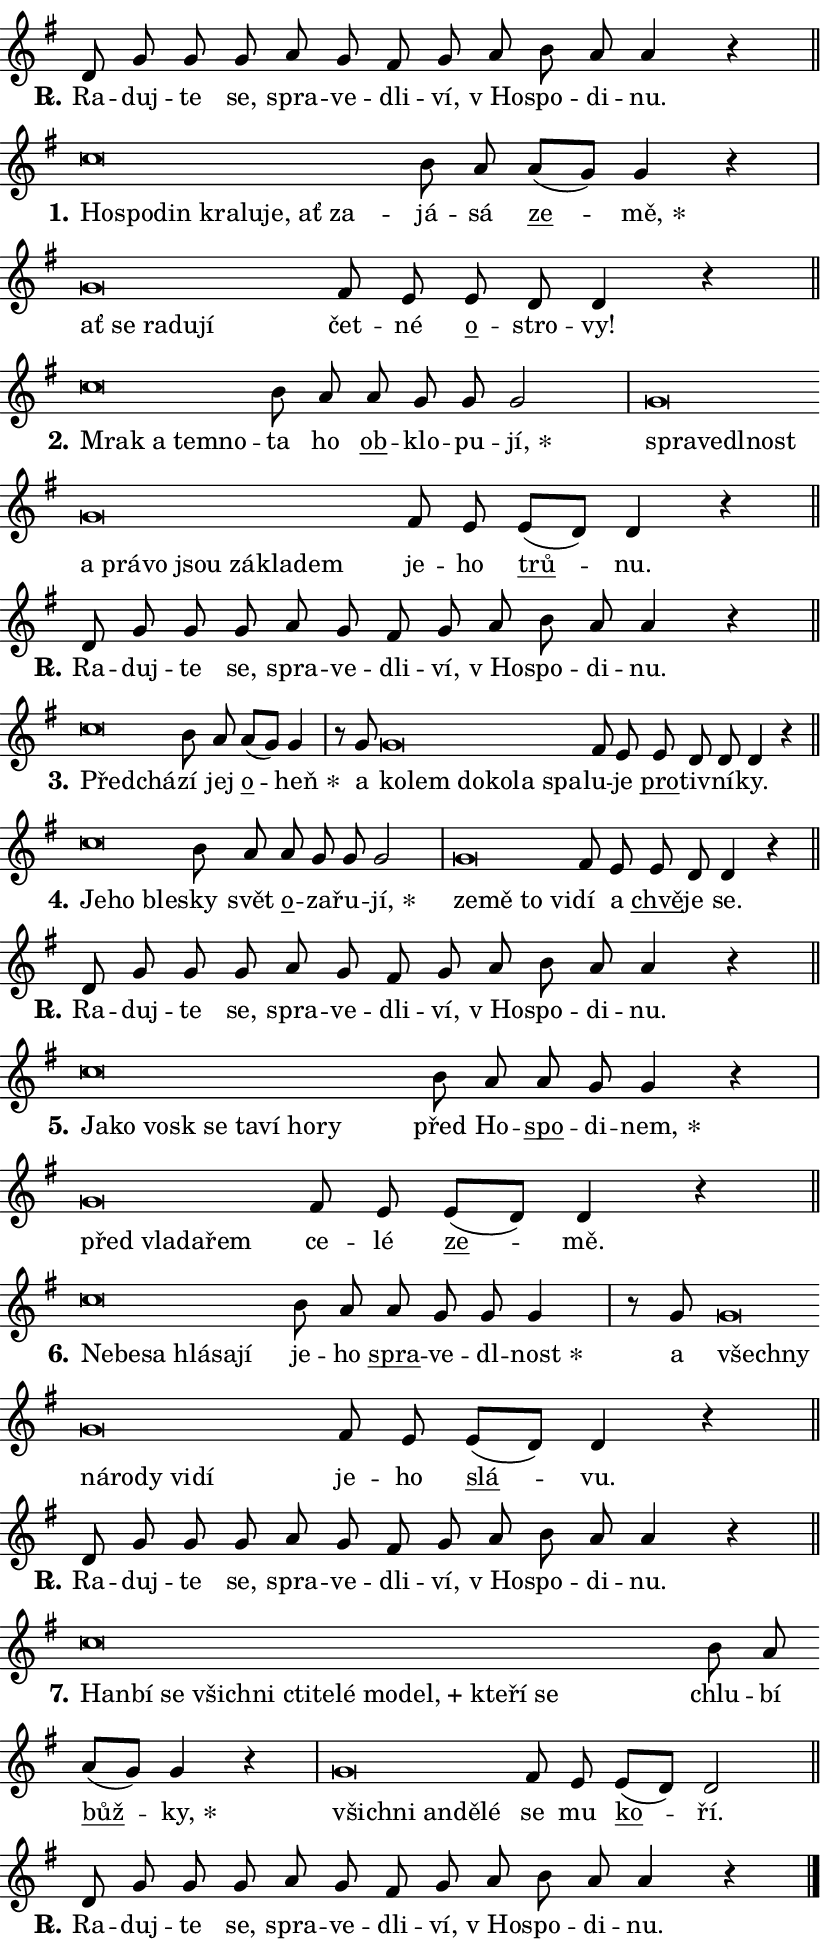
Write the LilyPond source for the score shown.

\version "2.24.0"
\header { tagline = "" }
\paper {
  indent = 0\cm
  top-margin = 0\cm
  right-margin = 0.13\cm % to fit lyric hyphens
  bottom-margin = 0\cm
  left-margin = 0\cm
  paper-width = 14\cm
  page-breaking = #ly:one-page-breaking
  system-system-spacing.basic-distance = #11
  score-system-spacing.basic-distance = #11
  ragged-last = ##f
}


%% Author: Thomas Morley
%% https://lists.gnu.org/archive/html/lilypond-user/2020-05/msg00002.html
#(define (line-position grob)
"Returns position of @var[grob} in current system:
   @code{'start}, if at first time-step
   @code{'end}, if at last time-step
   @code{'middle} otherwise
"
  (let* ((col (ly:item-get-column grob))
         (ln (ly:grob-object col 'left-neighbor))
         (rn (ly:grob-object col 'right-neighbor))
         (col-to-check-left (if (ly:grob? ln) ln col))
         (col-to-check-right (if (ly:grob? rn) rn col))
         (break-dir-left
           (and
             (ly:grob-property col-to-check-left 'non-musical #f)
             (ly:item-break-dir col-to-check-left)))
         (break-dir-right
           (and
             (ly:grob-property col-to-check-right 'non-musical #f)
             (ly:item-break-dir col-to-check-right))))
        (cond ((eqv? 1 break-dir-left) 'start)
              ((eqv? -1 break-dir-right) 'end)
              (else 'middle))))

#(define (tranparent-at-line-position vctor)
  (lambda (grob)
  "Relying on @code{line-position} select the relevant enry from @var{vctor}.
Used to determine transparency,"
    (case (line-position grob)
      ((end) (not (vector-ref vctor 0)))
      ((middle) (not (vector-ref vctor 1)))
      ((start) (not (vector-ref vctor 2))))))

noteHeadBreakVisibility =
#(define-music-function (break-visibility)(vector?)
"Makes @code{NoteHead}s transparent relying on @var{break-visibility}"
#{
  \override NoteHead.transparent =
    #(tranparent-at-line-position break-visibility)
#})

#(define delete-ledgers-for-transparent-note-heads
  (lambda (grob)
    "Reads whether a @code{NoteHead} is transparent.
If so this @code{NoteHead} is removed from @code{'note-heads} from
@var{grob}, which is supposed to be @code{LedgerLineSpanner}.
As a result ledgers are not printed for this @code{NoteHead}"
    (let* ((nhds-array (ly:grob-object grob 'note-heads))
           (nhds-list
             (if (ly:grob-array? nhds-array)
                 (ly:grob-array->list nhds-array)
                 '()))
           ;; Relies on the transparent-property being done before
           ;; Staff.LedgerLineSpanner.after-line-breaking is executed.
           ;; This is fragile ...
           (to-keep
             (remove
               (lambda (nhd)
                 (ly:grob-property nhd 'transparent #f))
               nhds-list)))
      ;; TODO find a better method to iterate over grob-arrays, similiar
      ;; to filter/remove etc for lists
      ;; For now rebuilt from scratch
      (set! (ly:grob-object grob 'note-heads)  '())
      (for-each
        (lambda (nhd)
          (ly:pointer-group-interface::add-grob grob 'note-heads nhd))
        to-keep))))

squashNotes = {
  \override NoteHead.X-extent = #'(-0.2 . 0.2)
  \override NoteHead.Y-extent = #'(-0.75 . 0)
  \override NoteHead.stencil =
    #(lambda (grob)
       (let ((pos (ly:grob-property grob 'staff-position)))
         (begin
           (if (< pos -7) (display "ERROR: Lower brevis then expected\n") (display ""))
           (if (<= pos -6) ly:text-interface::print ly:note-head::print))))
}
unSquashNotes = {
  \revert NoteHead.X-extent
  \revert NoteHead.Y-extent
  \revert NoteHead.stencil
}

hideNotes = \noteHeadBreakVisibility #begin-of-line-visible
unHideNotes = \noteHeadBreakVisibility #all-visible

% work-around for resetting accidentals
% https://lilypond.org/doc/v2.23/Documentation/notation/displaying-rhythms#unmetered-music
cadenzaMeasure = {
  \cadenzaOff
  \partial 1024 s1024
  \cadenzaOn
}

#(define-markup-command (accent layout props text) (markup?)
  "Underline accented syllable"
  (interpret-markup layout props
    #{\markup \override #'(offset . 4.3) \underline { #text }#}))

responsum = \markup \concat {
  "R" \hspace #-1.05 \path #0.1 #'((moveto 0 0.07) (lineto 0.9 0.8)) \hspace #0.05 "."
}

spaceSize = #0.6828661417322834 % exact space size for TeX Gyre Schola

\layout {
  \context {
    \Staff
    \remove "Time_signature_engraver"
    \override LedgerLineSpanner.after-line-breaking = #delete-ledgers-for-transparent-note-heads
  }
  \context {
    \Lyrics {
      \override LyricSpace.minimum-distance = \spaceSize
      \override LyricText.font-name = #"TeX Gyre Schola"
      \override LyricText.font-size = 1
      \override StanzaNumber.font-name = #"TeX Gyre Schola Bold"
      \override StanzaNumber.font-size = 1
    }
  }
  \context {
    \Score 
    \override NoteHead.text =
      #(lambda (grob) 
        (let ((pos (ly:grob-property grob 'staff-position)))
          #{\markup {
            \combine
              \halign #-0.55 \raise #(if (= pos -6) 0 0.5) \override #'(thickness . 2) \draw-line #'(3.2 . 0)
              \musicglyph "noteheads.sM1"
          }#}))
  }
}

% magnetic-lyrics.ily
%
%   written by
%     Jean Abou Samra <jean@abou-samra.fr>
%     Werner Lemberg <wl@gnu.org>
%
%   adapted by
%     Jiri Hon <jiri.hon@gmail.com>
%
% Version 2022-Apr-15

% https://www.mail-archive.com/lilypond-user@gnu.org/msg149350.html

#(define (Left_hyphen_pointer_engraver context)
   "Collect syllable-hyphen-syllable occurrences in lyrics and store
them in properties.  This engraver only looks to the left.  For
example, if the lyrics input is @code{foo -- bar}, it does the
following.

@itemize @bullet
@item
Set the @code{text} property of the @code{LyricHyphen} grob between
@q{foo} and @q{bar} to @code{foo}.

@item
Set the @code{left-hyphen} property of the @code{LyricText} grob with
text @q{foo} to the @code{LyricHyphen} grob between @q{foo} and
@q{bar}.
@end itemize

Use this auxiliary engraver in combination with the
@code{lyric-@/text::@/apply-@/magnetic-@/offset!} hook."
   (let ((hyphen #f)
         (text #f))
     (make-engraver
      (acknowledgers
       ((lyric-syllable-interface engraver grob source-engraver)
        (set! text grob)))
      (end-acknowledgers
       ((lyric-hyphen-interface engraver grob source-engraver)
        ;(when (not (grob::has-interface grob 'lyric-space-interface))
          (set! hyphen grob)));)
      ((stop-translation-timestep engraver)
       (when (and text hyphen)
         (ly:grob-set-object! text 'left-hyphen hyphen))
       (set! text #f)
       (set! hyphen #f)))))

#(define (lyric-text::apply-magnetic-offset! grob)
   "If the space between two syllables is less than the value in
property @code{LyricText@/.details@/.squash-threshold}, move the right
syllable to the left so that it gets concatenated with the left
syllable.

Use this function as a hook for
@code{LyricText@/.after-@/line-@/breaking} if the
@code{Left_@/hyphen_@/pointer_@/engraver} is active."
   (let ((hyphen (ly:grob-object grob 'left-hyphen #f)))
     (when hyphen
       (let ((left-text (ly:spanner-bound hyphen LEFT)))
         (when (grob::has-interface left-text 'lyric-syllable-interface)
           (let* ((common (ly:grob-common-refpoint grob left-text X))
                  (this-x-ext (ly:grob-extent grob common X))
                  (left-x-ext
                   (begin
                     ;; Trigger magnetism for left-text.
                     (ly:grob-property left-text 'after-line-breaking)
                     (ly:grob-extent left-text common X)))
                  ;; `delta` is the gap width between two syllables.
                  (delta (- (interval-start this-x-ext)
                            (interval-end left-x-ext)))
                  (details (ly:grob-property grob 'details))
                  (threshold (assoc-get 'squash-threshold details 0.2)))
             (when (< delta threshold)
               (let* (;; We have to manipulate the input text so that
                      ;; ligatures crossing syllable boundaries are not
                      ;; disabled.  For languages based on the Latin
                      ;; script this is essentially a beautification.
                      ;; However, for non-Western scripts it can be a
                      ;; necessity.
                      (lt (ly:grob-property left-text 'text))
                      (rt (ly:grob-property grob 'text))
                      (is-space (grob::has-interface hyphen 'lyric-space-interface))
                      (space (if is-space " " ""))
                      (extra-delta (if is-space spaceSize 0))
                      ;; Append new syllable.
                      (ltrt-space (if (and (string? lt) (string? rt))
                                (string-append lt space rt)
                                (make-concat-markup (list lt space rt))))
                      ;; Right-align `ltrt` to the right side.
                      (ltrt-space-markup (grob-interpret-markup
                               grob
                               (make-translate-markup
                                (cons (interval-length this-x-ext) 0)
                                (make-right-align-markup ltrt-space)))))
                 (begin
                   ;; Don't print `left-text`.
                   (ly:grob-set-property! left-text 'stencil #f)
                   ;; Set text and stencil (which holds all collected
                   ;; syllables so far) and shift it to the left.
                   (ly:grob-set-property! grob 'text ltrt-space)
                   (ly:grob-set-property! grob 'stencil ltrt-space-markup)
                   (ly:grob-translate-axis! grob (- (- delta extra-delta)) X))))))))))


#(define (lyric-hyphen::displace-bounds-first grob)
   ;; Make very sure this callback isn't triggered too early.
   (let ((left (ly:spanner-bound grob LEFT))
         (right (ly:spanner-bound grob RIGHT)))
     (ly:grob-property left 'after-line-breaking)
     (ly:grob-property right 'after-line-breaking)
     (ly:lyric-hyphen::print grob)))

squashThreshold = #0.4

\layout {
  \context {
    \Lyrics
    \consists #Left_hyphen_pointer_engraver
    \override LyricText.after-line-breaking =
      #lyric-text::apply-magnetic-offset!
    \override LyricHyphen.stencil = #lyric-hyphen::displace-bounds-first
    \override LyricText.details.squash-threshold = \squashThreshold
    \override LyricHyphen.minimum-distance = 0
    \override LyricHyphen.minimum-length = \squashThreshold
  }
}

squashText = \override LyricText.details.squash-threshold = 9999
unSquashText = \override LyricText.details.squash-threshold = \squashThreshold

leftText = \override LyricText.self-alignment-X = #LEFT
unLeftText = \revert LyricText.self-alignment-X

starOffset = #(lambda (grob) 
                (let ((x_offset (ly:self-alignment-interface::aligned-on-x-parent grob)))
                  (if (= x_offset 0) 0 (+ x_offset 1.2))))

star = #(define-music-function (syllable)(string?)
"Append star separator at the end of a syllable"
#{
  \once \override LyricText.X-offset = #starOffset
  \lyricmode { \markup {
    #syllable
    \override #'((font-name . "TeX Gyre Schola Bold")) \hspace #0.2 \lower #0.65 \larger "*"
  } }
#})

starAccent = #(define-music-function (syllable)(string?)
"Append star separator at the end of a syllable and make accent"
#{
  \once \override LyricText.X-offset = #starOffset
  \lyricmode { \markup {
    \accent #syllable
    \override #'((font-name . "TeX Gyre Schola Bold")) \hspace #0.2 \lower #0.65 \larger "*"
  } }
#})

breath = #(define-music-function (syllable)(string?)
"Append breathing indicator at the end of a syllable"
#{
  \lyricmode { \markup { #syllable "+" } }
#})

optionalBreath = #(define-music-function (syllable)(string?)
"Append optional breathing indicator at the end of a syllable"
#{
  \lyricmode { \markup { #syllable "(+)" } }
#})


\score {
    <<
        \new Voice = "melody" { \cadenzaOn \key g \major \relative { d'8 g g g a g \bar "" fis g \bar "" a b a a4 r \cadenzaMeasure \bar "||" \break } }
        \new Lyrics \lyricsto "melody" { \lyricmode { \set stanza = \responsum
Ra -- duj -- te se, spra -- ve -- dli -- ví, "v Ho" -- spo -- di -- nu. } }
    >>
    \layout {}
}

\score {
    <<
        \new Voice = "melody" { \cadenzaOn \key g \major \relative { \squashNotes c''\breve*1/16 \hideNotes \breve*1/16 \bar "" \breve*1/16 \bar "" \breve*1/16 \bar "" \breve*1/16 \bar "" \breve*1/16 \bar "" \breve*1/16 \breve*1/16 \bar "" \unHideNotes \unSquashNotes b8 a \bar "" a[( g)] g4 r \cadenzaMeasure \bar "|" \squashNotes g\breve*1/16 \hideNotes \breve*1/16 \bar "" \breve*1/16 \bar "" \breve*1/16 \breve*1/16 \bar "" \unHideNotes \unSquashNotes fis8 e \bar "" e d d4 r \cadenzaMeasure \bar "||" \break } }
        \new Lyrics \lyricsto "melody" { \lyricmode { \set stanza = "1."
\leftText Ho -- \squashText spo -- din kra -- lu -- je, ať za -- \unLeftText \unSquashText já -- sá \markup \accent ze -- \star mě, \leftText ať \squashText se ra -- du -- jí \unLeftText \unSquashText čet -- né \markup \accent o -- stro -- vy! } }
    >>
    \layout {}
}

\score {
    <<
        \new Voice = "melody" { \cadenzaOn \key g \major \relative { \squashNotes c''\breve*1/16 \hideNotes \breve*1/16 \bar "" \breve*1/16 \breve*1/16 \bar "" \unHideNotes \unSquashNotes b8 a \bar "" a g g g2 \cadenzaMeasure \bar "|" \squashNotes g\breve*1/16 \hideNotes \breve*1/16 \bar "" \breve*1/16 \bar "" \breve*1/16 \bar "" \breve*1/16 \bar "" \breve*1/16 \bar "" \breve*1/16 \bar "" \breve*1/16 \bar "" \breve*1/16 \bar "" \breve*1/16 \breve*1/16 \bar "" \unHideNotes \unSquashNotes fis8 e \bar "" e[( d)] d4 r \cadenzaMeasure \bar "||" \break } }
        \new Lyrics \lyricsto "melody" { \lyricmode { \set stanza = "2."
\leftText Mrak \squashText a tem -- no -- \unLeftText \unSquashText ta ho \markup \accent ob -- klo -- pu -- \star jí, \leftText spra -- \squashText ve -- dl -- nost a prá -- vo jsou zá -- kla -- dem \unLeftText \unSquashText je -- ho \markup \accent trů -- nu. } }
    >>
    \layout {}
}

\score {
    <<
        \new Voice = "melody" { \cadenzaOn \key g \major \relative { d'8 g g g a g \bar "" fis g \bar "" a b a a4 r \cadenzaMeasure \bar "||" \break } }
        \new Lyrics \lyricsto "melody" { \lyricmode { \set stanza = \responsum
Ra -- duj -- te se, spra -- ve -- dli -- ví, "v Ho" -- spo -- di -- nu. } }
    >>
    \layout {}
}

\score {
    <<
        \new Voice = "melody" { \cadenzaOn \key g \major \relative { \squashNotes c''\breve*1/16 \hideNotes \breve*1/16 \bar "" \unHideNotes \unSquashNotes b8 a \bar "" a[( g)] g4 \cadenzaMeasure \bar "|" r8 g8 \squashNotes g\breve*1/16 \hideNotes \breve*1/16 \bar "" \breve*1/16 \bar "" \breve*1/16 \bar "" \breve*1/16 \breve*1/16 \bar "" \unHideNotes \unSquashNotes fis8 e \bar "" e d d d4 r \cadenzaMeasure \bar "||" \break } }
        \new Lyrics \lyricsto "melody" { \lyricmode { \set stanza = "3."
\leftText Před -- \squashText chá -- \unLeftText \unSquashText zí jej \markup \accent o -- \star heň a \leftText ko -- \squashText lem do -- ko -- la spa -- \unLeftText \unSquashText lu -- je \markup \accent pro -- tiv -- ní -- ky. } }
    >>
    \layout {}
}

\score {
    <<
        \new Voice = "melody" { \cadenzaOn \key g \major \relative { \squashNotes c''\breve*1/16 \hideNotes \breve*1/16 \breve*1/16 \bar "" \unHideNotes \unSquashNotes b8 a \bar "" a g g g2 \cadenzaMeasure \bar "|" \squashNotes g\breve*1/16 \hideNotes \breve*1/16 \bar "" \breve*1/16 \breve*1/16 \bar "" \unHideNotes \unSquashNotes fis8 e \bar "" e d d4 r \cadenzaMeasure \bar "||" \break } }
        \new Lyrics \lyricsto "melody" { \lyricmode { \set stanza = "4."
\leftText Je -- \squashText ho ble -- \unLeftText \unSquashText sky svět \markup \accent o -- za -- řu -- \star jí, \leftText ze -- \squashText mě to vi -- \unLeftText \unSquashText dí a \markup \accent chvě -- je se. } }
    >>
    \layout {}
}

\score {
    <<
        \new Voice = "melody" { \cadenzaOn \key g \major \relative { d'8 g g g a g \bar "" fis g \bar "" a b a a4 r \cadenzaMeasure \bar "||" \break } }
        \new Lyrics \lyricsto "melody" { \lyricmode { \set stanza = \responsum
Ra -- duj -- te se, spra -- ve -- dli -- ví, "v Ho" -- spo -- di -- nu. } }
    >>
    \layout {}
}

\score {
    <<
        \new Voice = "melody" { \cadenzaOn \key g \major \relative { \squashNotes c''\breve*1/16 \hideNotes \breve*1/16 \bar "" \breve*1/16 \bar "" \breve*1/16 \bar "" \breve*1/16 \bar "" \breve*1/16 \bar "" \breve*1/16 \breve*1/16 \bar "" \unHideNotes \unSquashNotes b8 a \bar "" a g g4 r \cadenzaMeasure \bar "|" \squashNotes g\breve*1/16 \hideNotes \breve*1/16 \bar "" \breve*1/16 \breve*1/16 \bar "" \unHideNotes \unSquashNotes fis8 e \bar "" e[( d)] d4 r \cadenzaMeasure \bar "||" \break } }
        \new Lyrics \lyricsto "melody" { \lyricmode { \set stanza = "5."
\leftText Ja -- \squashText ko vosk se ta -- ví ho -- ry \unLeftText \unSquashText před Ho -- \markup \accent spo -- di -- \star nem, \leftText před \squashText vla -- da -- řem \unLeftText \unSquashText ce -- lé \markup \accent ze -- mě. } }
    >>
    \layout {}
}

\score {
    <<
        \new Voice = "melody" { \cadenzaOn \key g \major \relative { \squashNotes c''\breve*1/16 \hideNotes \breve*1/16 \bar "" \breve*1/16 \bar "" \breve*1/16 \bar "" \breve*1/16 \breve*1/16 \bar "" \unHideNotes \unSquashNotes b8 a \bar "" a g g g4 \cadenzaMeasure \bar "|" r8 g8 \squashNotes g\breve*1/16 \hideNotes \breve*1/16 \bar "" \breve*1/16 \bar "" \breve*1/16 \bar "" \breve*1/16 \bar "" \breve*1/16 \breve*1/16 \bar "" \unHideNotes \unSquashNotes fis8 e \bar "" e[( d)] d4 r \cadenzaMeasure \bar "||" \break } }
        \new Lyrics \lyricsto "melody" { \lyricmode { \set stanza = "6."
\leftText Ne -- \squashText be -- sa hlá -- sa -- jí \unLeftText \unSquashText je -- ho \markup \accent spra -- ve -- dl -- \star nost a \leftText všech -- \squashText ny ná -- ro -- dy vi -- dí \unLeftText \unSquashText je -- ho \markup \accent slá -- vu. } }
    >>
    \layout {}
}

\score {
    <<
        \new Voice = "melody" { \cadenzaOn \key g \major \relative { d'8 g g g a g \bar "" fis g \bar "" a b a a4 r \cadenzaMeasure \bar "||" \break } }
        \new Lyrics \lyricsto "melody" { \lyricmode { \set stanza = \responsum
Ra -- duj -- te se, spra -- ve -- dli -- ví, "v Ho" -- spo -- di -- nu. } }
    >>
    \layout {}
}

\score {
    <<
        \new Voice = "melody" { \cadenzaOn \key g \major \relative { \squashNotes c''\breve*1/16 \hideNotes \breve*1/16 \bar "" \breve*1/16 \bar "" \breve*1/16 \bar "" \breve*1/16 \bar "" \breve*1/16 \bar "" \breve*1/16 \bar "" \breve*1/16 \bar "" \breve*1/16 \bar "" \breve*1/16 \bar "" \breve*1/16 \bar "" \breve*1/16 \breve*1/16 \bar "" \unHideNotes \unSquashNotes b8 a \bar "" a[( g)] g4 r \cadenzaMeasure \bar "|" \squashNotes g\breve*1/16 \hideNotes \breve*1/16 \bar "" \breve*1/16 \bar "" \breve*1/16 \breve*1/16 \bar "" \unHideNotes \unSquashNotes fis8 e \bar "" e[( d)] d2 \cadenzaMeasure \bar "||" \break } }
        \new Lyrics \lyricsto "melody" { \lyricmode { \set stanza = "7."
\leftText Han -- \squashText bí se všich -- ni cti -- te -- lé mo -- \breath "del," kte -- ří se \unLeftText \unSquashText chlu -- bí \markup \accent bůž -- \star ky, \leftText všich -- \squashText ni an -- dě -- lé \unLeftText \unSquashText se mu \markup \accent ko -- ří. } }
    >>
    \layout {}
}

\score {
    <<
        \new Voice = "melody" { \cadenzaOn \key g \major \relative { d'8 g g g a g \bar "" fis g \bar "" a b a a4 r \cadenzaMeasure \bar "||" \break } \bar "|." }
        \new Lyrics \lyricsto "melody" { \lyricmode { \set stanza = \responsum
Ra -- duj -- te se, spra -- ve -- dli -- ví, "v Ho" -- spo -- di -- nu. } }
    >>
    \layout {}
}
